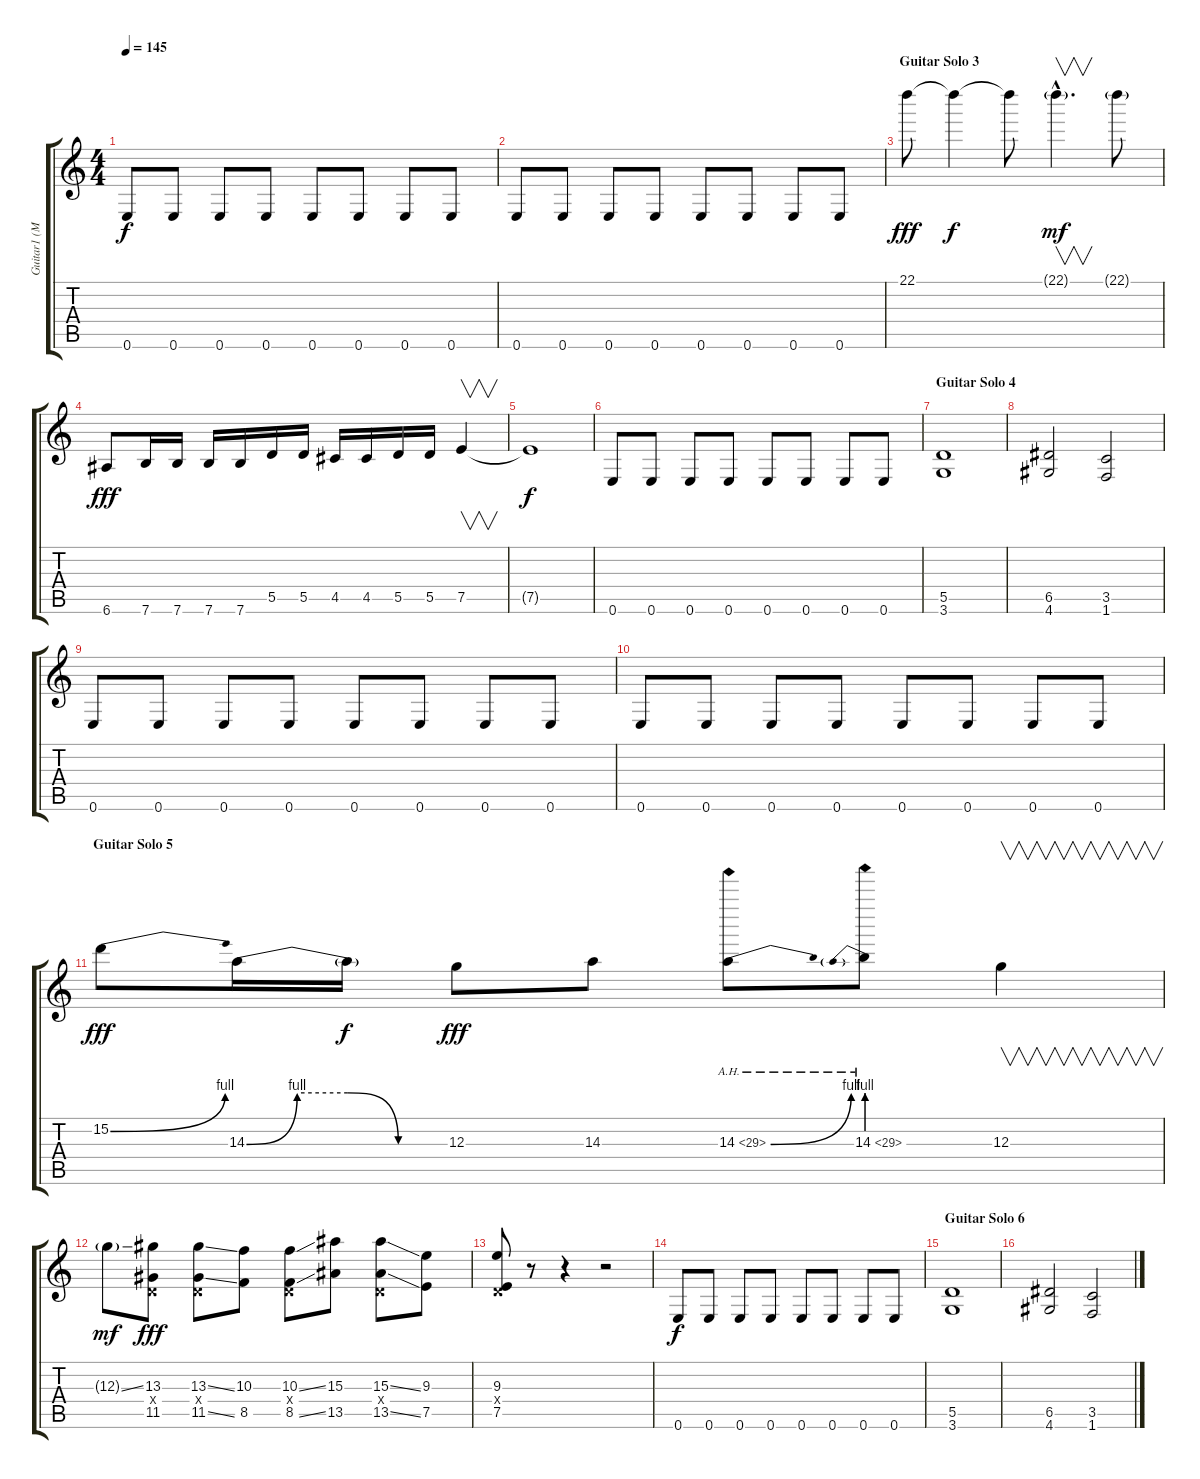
\track ("Guitar1 (Mustaine)" "Guitar1 (M") {instrument distortionguitar}
\staff {score tabs}
\tuning (E4 B3 G3 D3 A2 E2) {hide}
\ts (4 4)
\tempo 145
\clef g2
\ks c
0.6.8{dy f} 0.6.8 0.6.8 0.6.8 0.6.8 0.6.8 0.6.8 0.6.8 |
0.6.8 0.6.8 0.6.8 0.6.8 0.6.8 0.6.8 0.6.8 0.6.8 |
\section ("" "Guitar Solo 3")
22.1.8{dy fff} 22.1{t}.4{dy f} 22.1{t}.8 22.1{g hac}.4{v d dy mf} 22.1{g}.8 |
6.6.8{dy fff} 7.6.16 7.6.16 7.6.16 7.6.16 5.5.16 5.5.16 4.5.16 4.5.16 5.5.16 5.5.16 7.5.4{v} |
7.5{t}.1{dy f} |
0.6.8 0.6.8 0.6.8 0.6.8 0.6.8 0.6.8 0.6.8 0.6.8 |
\section ("" "Guitar Solo 4")
(5.5 3.6).1 |
(6.5 4.6).2 (3.5 1.6).2 |
0.6.8 0.6.8 0.6.8 0.6.8 0.6.8 0.6.8 0.6.8 0.6.8 |
0.6.8 0.6.8 0.6.8 0.6.8 0.6.8 0.6.8 0.6.8 0.6.8 |
\section ("" "Guitar Solo 5")
15.2{be (bend 0 0 60 4)}.8{dy fff} 14.3{be (custom 0 0 15 4 30 4 45 0 60 0)}.16 14.3{t}.16{dy f} 12.3.8{dy fff} 14.3.8 14.3{be (bend 0 0 60 4) ah 15}.8 14.3{be (prebend 0 4 60 4) ah 15}.8 12.3.4{v} |
12.3{ss g}.8{dy mf} (13.3 0.4{x} 11.5).8{dy fff} (13.3{ss} 0.4{x} 11.5{ss}).8 (10.3 8.5).8 (10.3{ss} 0.4{x} 8.5{ss}).8 (15.3 13.5).8 (15.3{ss} 0.4{x} 13.5{ss}).8 (9.3 7.5).8 |
(9.3 0.4{x} 7.5).8 r.8 r.4 r.2 |
0.6.8{dy f} 0.6.8 0.6.8 0.6.8 0.6.8 0.6.8 0.6.8 0.6.8 |
\section ("" "Guitar Solo 6")
(5.5 3.6).1 |
(6.5 4.6).2 (3.5 1.6).2
